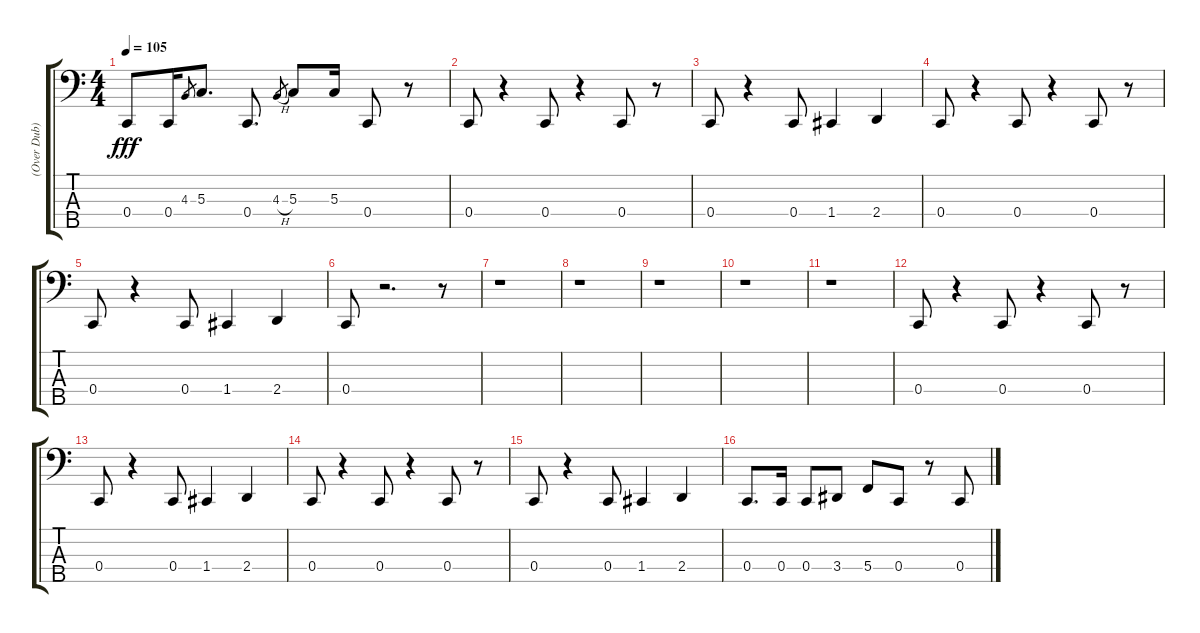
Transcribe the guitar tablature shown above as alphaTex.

\track ("(Over Dub)" "(Over Dub)") {instrument electricbassfinger}
\staff {score tabs}
\tuning (F2 C2 G1 C1 G0) {hide}
\ts (4 4)
\tempo 105
\clef f4
\ks c
0.4.8{dy fff} 0.4.16 4.3.8{gr} 5.3.8{d} 0.4.8{d} 4.3{h}.8{gr} 5.3.8 5.3.16 0.4.8 r.8 |
0.4.8 r.4 0.4.8 r.4 0.4.8 r.8 |
0.4.8 r.4 0.4.8 1.4.4 2.4.4 |
0.4.8 r.4 0.4.8 r.4 0.4.8 r.8 |
0.4.8 r.4 0.4.8 1.4.4 2.4.4 |
0.4.8 r.2{d} r.8 |
r.1 |
r.1 |
r.1 |
r.1 |
r.1 |
0.4.8 r.4 0.4.8 r.4 0.4.8 r.8 |
0.4.8 r.4 0.4.8 1.4.4 2.4.4 |
0.4.8 r.4 0.4.8 r.4 0.4.8 r.8 |
0.4.8 r.4 0.4.8 1.4.4 2.4.4 |
0.4.8{d} 0.4.16 0.4.8 3.4.8 5.4.8 0.4.8 r.8 0.4.8
